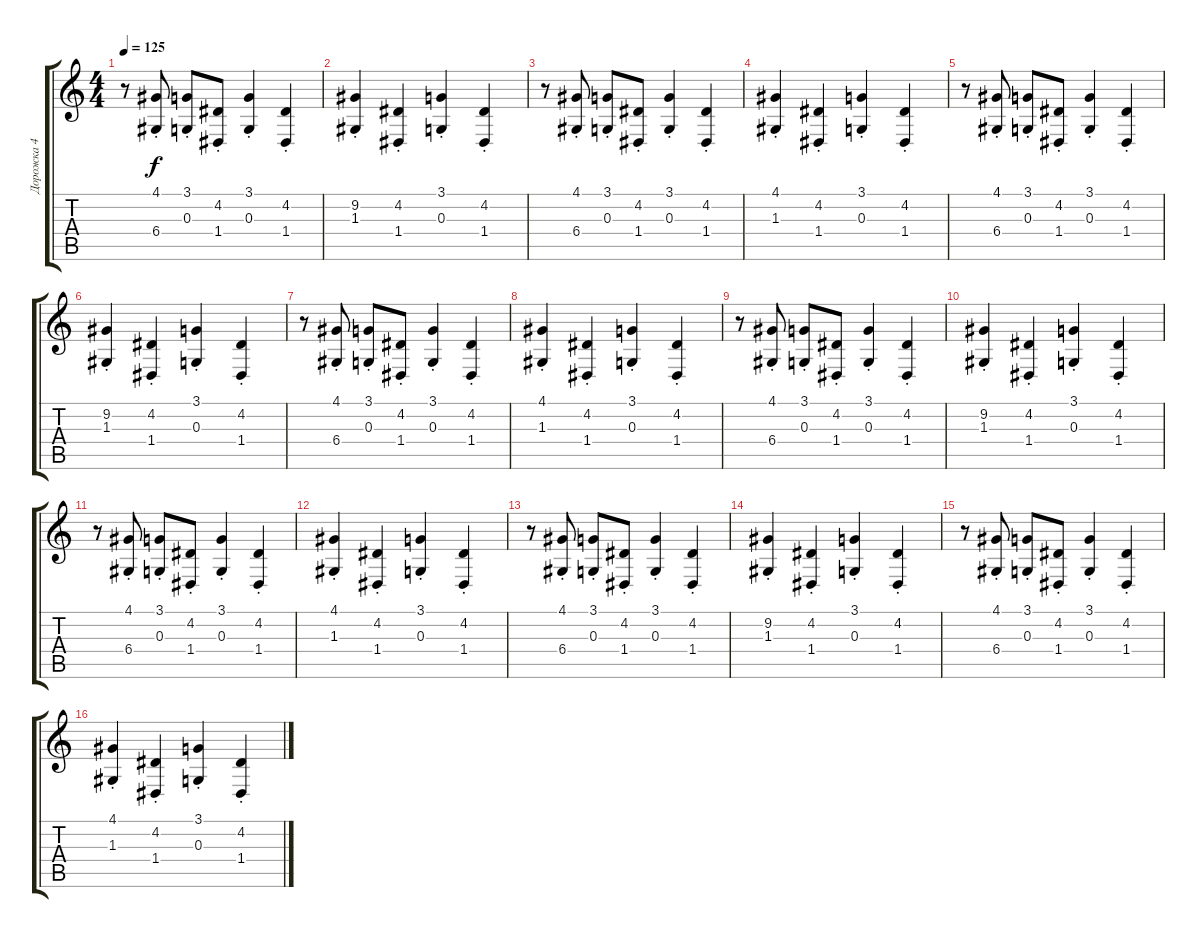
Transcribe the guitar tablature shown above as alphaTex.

\track ("Дорожка 4" "Дорожка 4") {instrument blownbottle}
\staff {score tabs}
\tuning (E4 B3 G3 D3 A2 E2) {hide}
\ts (4 4)
\tempo 125
\clef g2
\ks c
r.8{dy f} (4.1{st} 6.4{st}).8 (3.1{st} 0.3{st}).8 (4.2{st} 1.4).8 (3.1{st} 0.3{st}).4 (4.2{st} 1.4{st}).4 |
(9.2{st} 1.3{st}).4 (4.2{st} 1.4{st}).4 (3.1{st} 0.3{st}).4 (4.2{st} 1.4{st}).4 |
r.8 (4.1{st} 6.4{st}).8 (3.1{st} 0.3{st}).8 (4.2{st} 1.4).8 (3.1{st} 0.3{st}).4 (4.2{st} 1.4{st}).4 |
(4.1{st} 1.3{st}).4 (4.2{st} 1.4{st}).4 (3.1{st} 0.3{st}).4 (4.2{st} 1.4{st}).4 |
r.8 (4.1{st} 6.4{st}).8 (3.1{st} 0.3{st}).8 (4.2{st} 1.4).8 (3.1{st} 0.3{st}).4 (4.2{st} 1.4{st}).4 |
(9.2{st} 1.3{st}).4 (4.2{st} 1.4{st}).4 (3.1{st} 0.3{st}).4 (4.2{st} 1.4{st}).4 |
r.8 (4.1{st} 6.4{st}).8 (3.1{st} 0.3{st}).8 (4.2{st} 1.4).8 (3.1{st} 0.3{st}).4 (4.2{st} 1.4{st}).4 |
(4.1{st} 1.3{st}).4 (4.2{st} 1.4{st}).4 (3.1{st} 0.3{st}).4 (4.2{st} 1.4{st}).4 |
r.8 (4.1{st} 6.4{st}).8 (3.1{st} 0.3{st}).8 (4.2{st} 1.4).8 (3.1{st} 0.3{st}).4 (4.2{st} 1.4{st}).4 |
(9.2{st} 1.3{st}).4 (4.2{st} 1.4{st}).4 (3.1{st} 0.3{st}).4 (4.2{st} 1.4{st}).4 |
r.8 (4.1{st} 6.4{st}).8 (3.1{st} 0.3{st}).8 (4.2{st} 1.4).8 (3.1{st} 0.3{st}).4 (4.2{st} 1.4{st}).4 |
(4.1{st} 1.3{st}).4 (4.2{st} 1.4{st}).4 (3.1{st} 0.3{st}).4 (4.2{st} 1.4{st}).4 |
r.8 (4.1{st} 6.4{st}).8 (3.1{st} 0.3{st}).8 (4.2{st} 1.4).8 (3.1{st} 0.3{st}).4 (4.2{st} 1.4{st}).4 |
(9.2{st} 1.3{st}).4 (4.2{st} 1.4{st}).4 (3.1{st} 0.3{st}).4 (4.2{st} 1.4{st}).4 |
r.8 (4.1{st} 6.4{st}).8 (3.1{st} 0.3{st}).8 (4.2{st} 1.4).8 (3.1{st} 0.3{st}).4 (4.2{st} 1.4{st}).4 |
(4.1{st} 1.3{st}).4 (4.2{st} 1.4{st}).4 (3.1{st} 0.3{st}).4 (4.2{st} 1.4{st}).4
